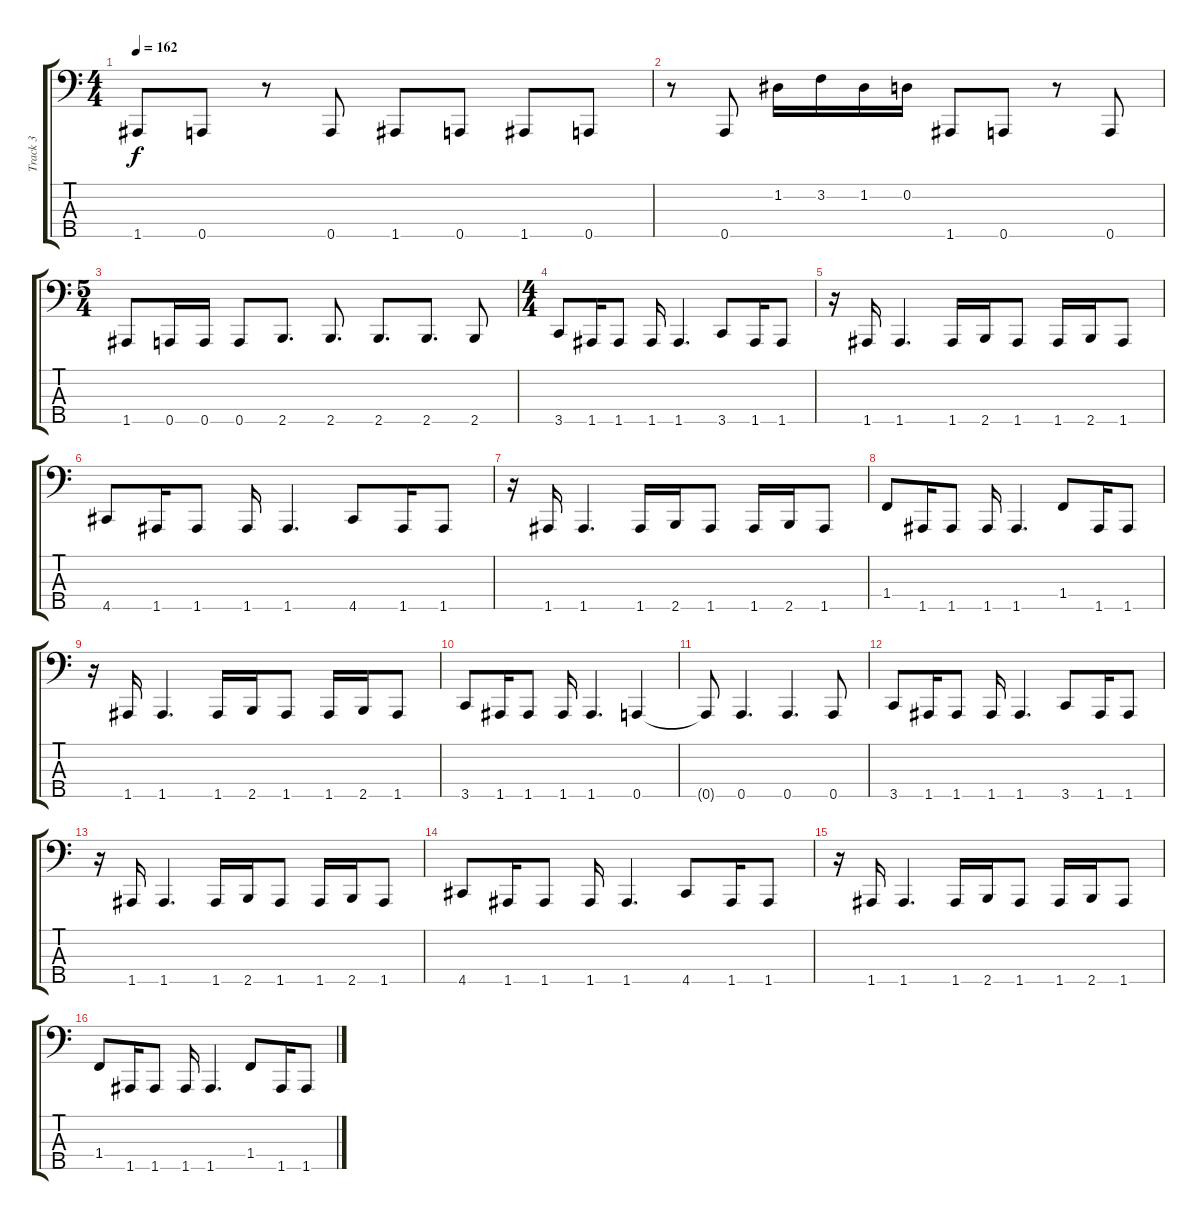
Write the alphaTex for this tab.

\track ("Track 3" "Track 3") {instrument electricbassfinger}
\staff {score tabs}
\tuning (G2 D2 A1 E1 A0) {hide}
\ts (4 4)
\tempo 162
\clef f4
\ks c
1.5.8{dy f} 0.5.8 r.8 0.5.8 1.5.8 0.5.8 1.5.8 0.5.8 |
r.8 0.5.8 1.2.16 3.2.16 1.2.16 0.2.16 1.5.8 0.5.8 r.8 0.5.8 |
\ts (5 4)
1.5.8 0.5.16 0.5.16 0.5.8 2.5.8{d} 2.5.8{d} 2.5.8{d} 2.5.8{d} 2.5.8 |
\ts (4 4)
3.5.8 1.5.16 1.5.8 1.5.16 1.5.4{d} 3.5.8 1.5.16 1.5.8 |
r.16 1.5.16 1.5.4{d} 1.5.16 2.5.16 1.5.8 1.5.16 2.5.16 1.5.8 |
4.5.8 1.5.16 1.5.8 1.5.16 1.5.4{d} 4.5.8 1.5.16 1.5.8 |
r.16 1.5.16 1.5.4{d} 1.5.16 2.5.16 1.5.8 1.5.16 2.5.16 1.5.8 |
1.4.8 1.5.16 1.5.8 1.5.16 1.5.4{d} 1.4.8 1.5.16 1.5.8 |
r.16 1.5.16 1.5.4{d} 1.5.16 2.5.16 1.5.8 1.5.16 2.5.16 1.5.8 |
3.5.8 1.5.16 1.5.8 1.5.16 1.5.4{d} 0.5.4 |
0.5{t}.8 0.5.4{d} 0.5.4{d} 0.5.8 |
3.5.8 1.5.16 1.5.8 1.5.16 1.5.4{d} 3.5.8 1.5.16 1.5.8 |
r.16 1.5.16 1.5.4{d} 1.5.16 2.5.16 1.5.8 1.5.16 2.5.16 1.5.8 |
4.5.8 1.5.16 1.5.8 1.5.16 1.5.4{d} 4.5.8 1.5.16 1.5.8 |
r.16 1.5.16 1.5.4{d} 1.5.16 2.5.16 1.5.8 1.5.16 2.5.16 1.5.8 |
1.4.8 1.5.16 1.5.8 1.5.16 1.5.4{d} 1.4.8 1.5.16 1.5.8
